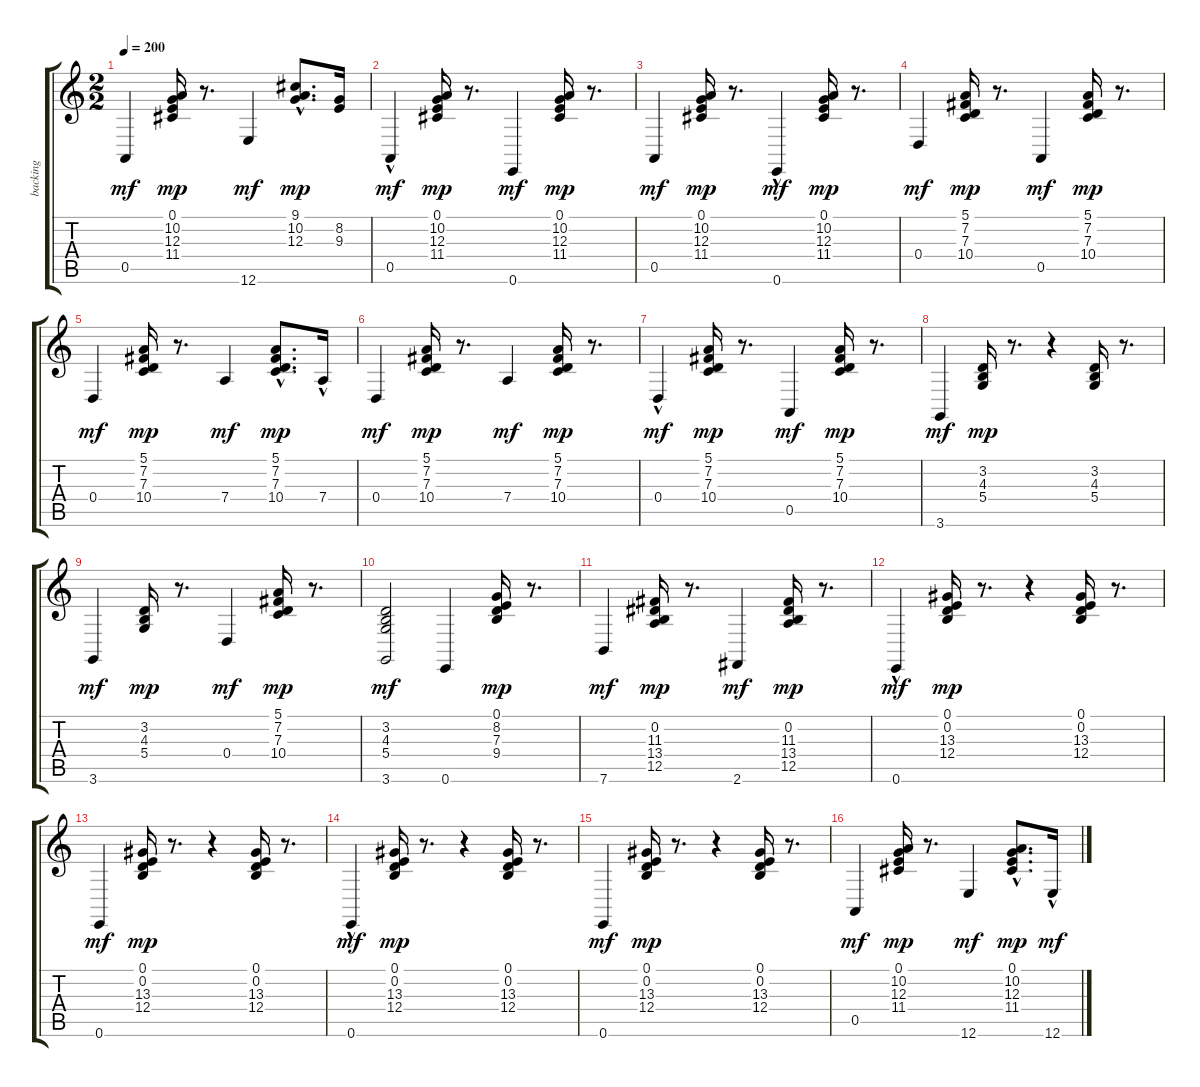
\track ("backing" "backing") {instrument acousticgrandpiano}
\staff {score tabs}
\tuning (E4 B3 G3 D3 A2 E2) {hide}
\ts (2 2)
\tempo 200
\clef g2
\ks c
0.5.4{dy mf} (0.1 10.2 12.3 11.4).16{dy mp} r.8{d} 12.6.4{dy mf} (9.1{hac} 10.2{hac} 12.3).8{d dy mp} (8.2 9.3).16 |
0.5{hac}.4{dy mf} (0.1 10.2 12.3 11.4).16{dy mp} r.8{d} 0.6.4{dy mf} (0.1 10.2 12.3 11.4).16{dy mp} r.8{d} |
0.5.4{dy mf} (0.1 10.2 12.3 11.4).16{dy mp} r.8{d} 0.6{hac}.4{dy mf} (0.1 10.2 12.3 11.4).16{dy mp} r.8{d} |
0.4.4{dy mf} (5.1 7.2 7.3 10.4).16{dy mp} r.8{d} 0.5.4{dy mf} (5.1 7.2 7.3 10.4).16{dy mp} r.8{d} |
0.4.4{dy mf} (5.1 7.2 7.3 10.4).16{dy mp} r.8{d} 7.4.4{dy mf} (5.1{hac} 7.2{hac} 7.3{hac} 10.4{hac}).8{d dy mp} 7.4{hac}.16 |
0.4.4{dy mf} (5.1 7.2 7.3 10.4).16{dy mp} r.8{d} 7.4.4{dy mf} (5.1 7.2 7.3 10.4).16{dy mp} r.8{d} |
0.4{hac}.4{dy mf} (5.1 7.2 7.3 10.4).16{dy mp} r.8{d} 0.5.4{dy mf} (5.1 7.2 7.3 10.4).16{dy mp} r.8{d} |
3.6.4{dy mf} (3.2 4.3 5.4).16{dy mp} r.8{d} r.4 (3.2 4.3 5.4).16 r.8{d} |
3.6.4{dy mf} (3.2 4.3 5.4).16{dy mp} r.8{d} 0.4.4{dy mf} (5.1 7.2 7.3 10.4).16{dy mp} r.8{d} |
(3.2 4.3 5.4 3.6).2{dy mf} 0.6.4 (0.1 8.2 7.3 9.4).16{dy mp} r.8{d} |
7.6.4{dy mf} (0.2 11.3 13.4 12.5).16{dy mp} r.8{d} 2.6.4{dy mf} (0.2 11.3 13.4 12.5).16{dy mp} r.8{d} |
0.6{hac}.4{dy mf} (0.1 0.2 13.3 12.4).16{dy mp} r.8{d} r.4 (0.1 0.2 13.3 12.4).16 r.8{d} |
0.6.4{dy mf} (0.1 0.2 13.3 12.4).16{dy mp} r.8{d} r.4 (0.1 0.2 13.3 12.4).16 r.8{d} |
0.6{hac}.4{dy mf} (0.1 0.2 13.3 12.4).16{dy mp} r.8{d} r.4 (0.1 0.2 13.3 12.4).16 r.8{d} |
0.6.4{dy mf} (0.1 0.2 13.3 12.4).16{dy mp} r.8{d} r.4 (0.1 0.2 13.3 12.4).16 r.8{d} |
0.5.4{dy mf} (0.1 10.2 12.3 11.4).16{dy mp} r.8{d} 12.6.4{dy mf} (0.1{hac} 10.2{hac} 12.3{hac} 11.4{hac}).8{d dy mp} 12.6{hac}.16{dy mf}
